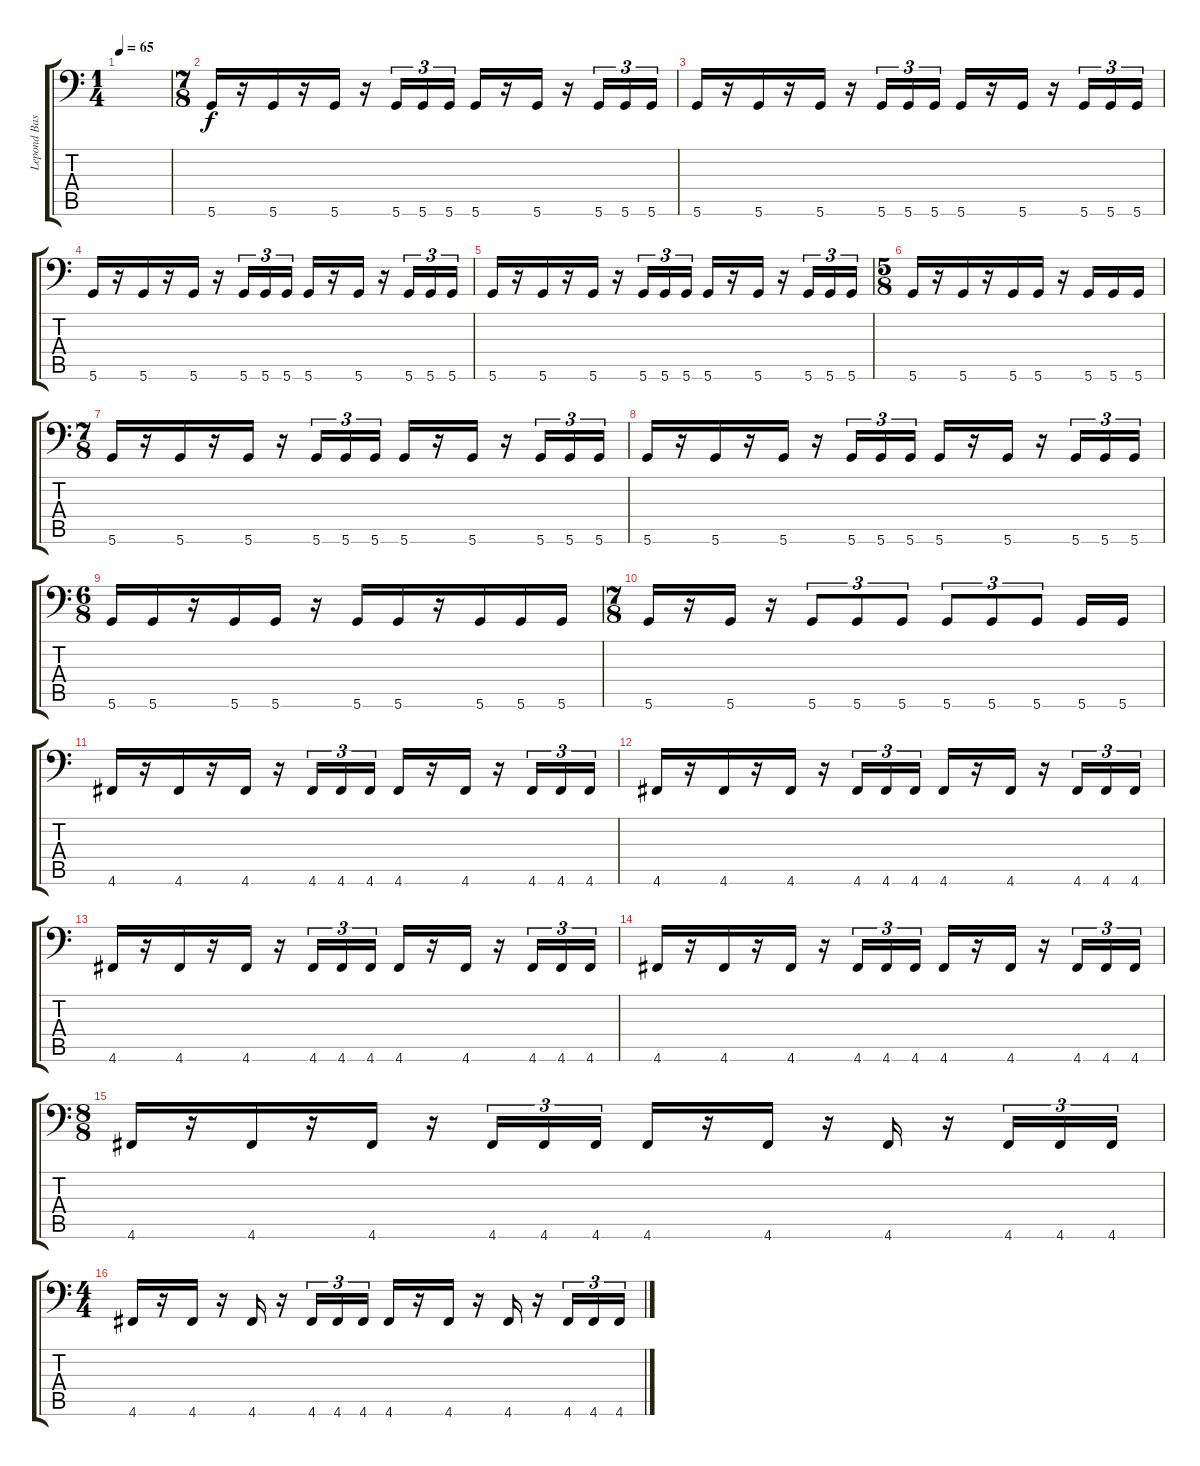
\track ("Lepond Bass" "Lepond Bas") {instrument electricbassfinger}
\staff {score tabs}
\tuning (D3 A2 F2 C2 G1 D1) {hide}
\ts (1 4)
\tempo 65
\clef f4
\ks c
|
\ts (7 8)
5.6.16 r.16 5.6.16 r.16 5.6.16 r.16 5.6.16{tu (3 2)} 5.6.16{tu (3 2)} 5.6.16{tu (3 2)} 5.6.16 r.16 5.6.16 r.16 5.6.16{tu (3 2)} 5.6.16{tu (3 2)} 5.6.16{tu (3 2)} |
5.6.16 r.16 5.6.16 r.16 5.6.16 r.16 5.6.16{tu (3 2)} 5.6.16{tu (3 2)} 5.6.16{tu (3 2)} 5.6.16 r.16 5.6.16 r.16 5.6.16{tu (3 2)} 5.6.16{tu (3 2)} 5.6.16{tu (3 2)} |
5.6.16 r.16 5.6.16 r.16 5.6.16 r.16 5.6.16{tu (3 2)} 5.6.16{tu (3 2)} 5.6.16{tu (3 2)} 5.6.16 r.16 5.6.16 r.16 5.6.16{tu (3 2)} 5.6.16{tu (3 2)} 5.6.16{tu (3 2)} |
5.6.16 r.16 5.6.16 r.16 5.6.16 r.16 5.6.16{tu (3 2)} 5.6.16{tu (3 2)} 5.6.16{tu (3 2)} 5.6.16 r.16 5.6.16 r.16 5.6.16{tu (3 2)} 5.6.16{tu (3 2)} 5.6.16{tu (3 2)} |
\ts (5 8)
5.6.16 r.16 5.6.16 r.16 5.6.16 5.6.16 r.16 5.6.16 5.6.16 5.6.16 |
\ts (7 8)
5.6.16 r.16 5.6.16 r.16 5.6.16 r.16 5.6.16{tu (3 2)} 5.6.16{tu (3 2)} 5.6.16{tu (3 2)} 5.6.16 r.16 5.6.16 r.16 5.6.16{tu (3 2)} 5.6.16{tu (3 2)} 5.6.16{tu (3 2)} |
5.6.16 r.16 5.6.16 r.16 5.6.16 r.16 5.6.16{tu (3 2)} 5.6.16{tu (3 2)} 5.6.16{tu (3 2)} 5.6.16 r.16 5.6.16 r.16 5.6.16{tu (3 2)} 5.6.16{tu (3 2)} 5.6.16{tu (3 2)} |
\ts (6 8)
5.6.16 5.6.16 r.16 5.6.16 5.6.16 r.16 5.6.16 5.6.16 r.16 5.6.16 5.6.16 5.6.16 |
\ts (7 8)
5.6.16 r.16 5.6.16 r.16 5.6.8{tu (3 2)} 5.6.8{tu (3 2)} 5.6.8{tu (3 2)} 5.6.8{tu (3 2)} 5.6.8{tu (3 2)} 5.6.8{tu (3 2)} 5.6.16 5.6.16 |
4.6.16 r.16 4.6.16 r.16 4.6.16 r.16 4.6.16{tu (3 2)} 4.6.16{tu (3 2)} 4.6.16{tu (3 2)} 4.6.16 r.16 4.6.16 r.16 4.6.16{tu (3 2)} 4.6.16{tu (3 2)} 4.6.16{tu (3 2)} |
4.6.16 r.16 4.6.16 r.16 4.6.16 r.16 4.6.16{tu (3 2)} 4.6.16{tu (3 2)} 4.6.16{tu (3 2)} 4.6.16 r.16 4.6.16 r.16 4.6.16{tu (3 2)} 4.6.16{tu (3 2)} 4.6.16{tu (3 2)} |
4.6.16 r.16 4.6.16 r.16 4.6.16 r.16 4.6.16{tu (3 2)} 4.6.16{tu (3 2)} 4.6.16{tu (3 2)} 4.6.16 r.16 4.6.16 r.16 4.6.16{tu (3 2)} 4.6.16{tu (3 2)} 4.6.16{tu (3 2)} |
4.6.16 r.16 4.6.16 r.16 4.6.16 r.16 4.6.16{tu (3 2)} 4.6.16{tu (3 2)} 4.6.16{tu (3 2)} 4.6.16 r.16 4.6.16 r.16 4.6.16{tu (3 2)} 4.6.16{tu (3 2)} 4.6.16{tu (3 2)} |
\ts (8 8)
4.6.16 r.16 4.6.16 r.16 4.6.16 r.16 4.6.16{tu (3 2)} 4.6.16{tu (3 2)} 4.6.16{tu (3 2)} 4.6.16 r.16 4.6.16 r.16 4.6.16 r.16 4.6.16{tu (3 2)} 4.6.16{tu (3 2)} 4.6.16{tu (3 2)} |
\ts (4 4)
4.6.16 r.16 4.6.16 r.16 4.6.16 r.16 4.6.16{tu (3 2)} 4.6.16{tu (3 2)} 4.6.16{tu (3 2)} 4.6.16 r.16 4.6.16 r.16 4.6.16 r.16 4.6.16{tu (3 2)} 4.6.16{tu (3 2)} 4.6.16{tu (3 2)}
